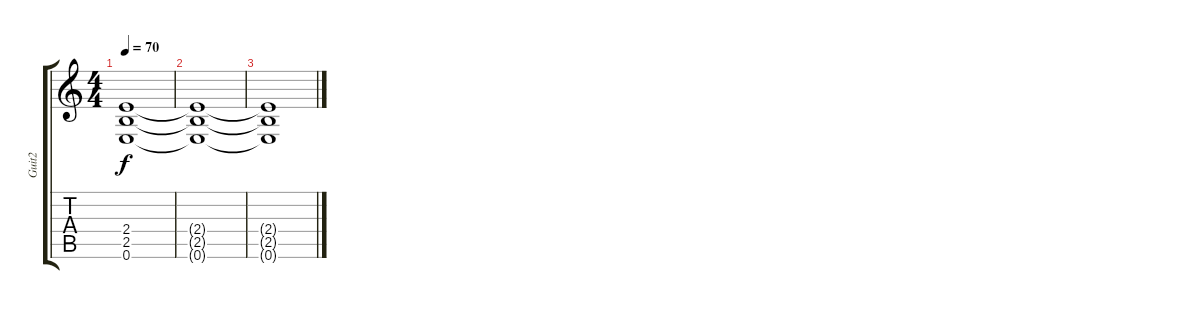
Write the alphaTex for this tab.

\track ("Guit2" "Guit2") {instrument overdrivenguitar}
\staff {score tabs}
\tuning (E4 B3 G3 D3 A2 E2) {hide}
\ts (4 4)
\tempo 70
\clef g2
\ks c
(2.4{t} 2.5{t} 0.6{t}).1{dy f} |
(2.4{t} 2.5{t} 0.6{t}).1 |
(2.4{t} 2.5{t} 0.6{t}).1
